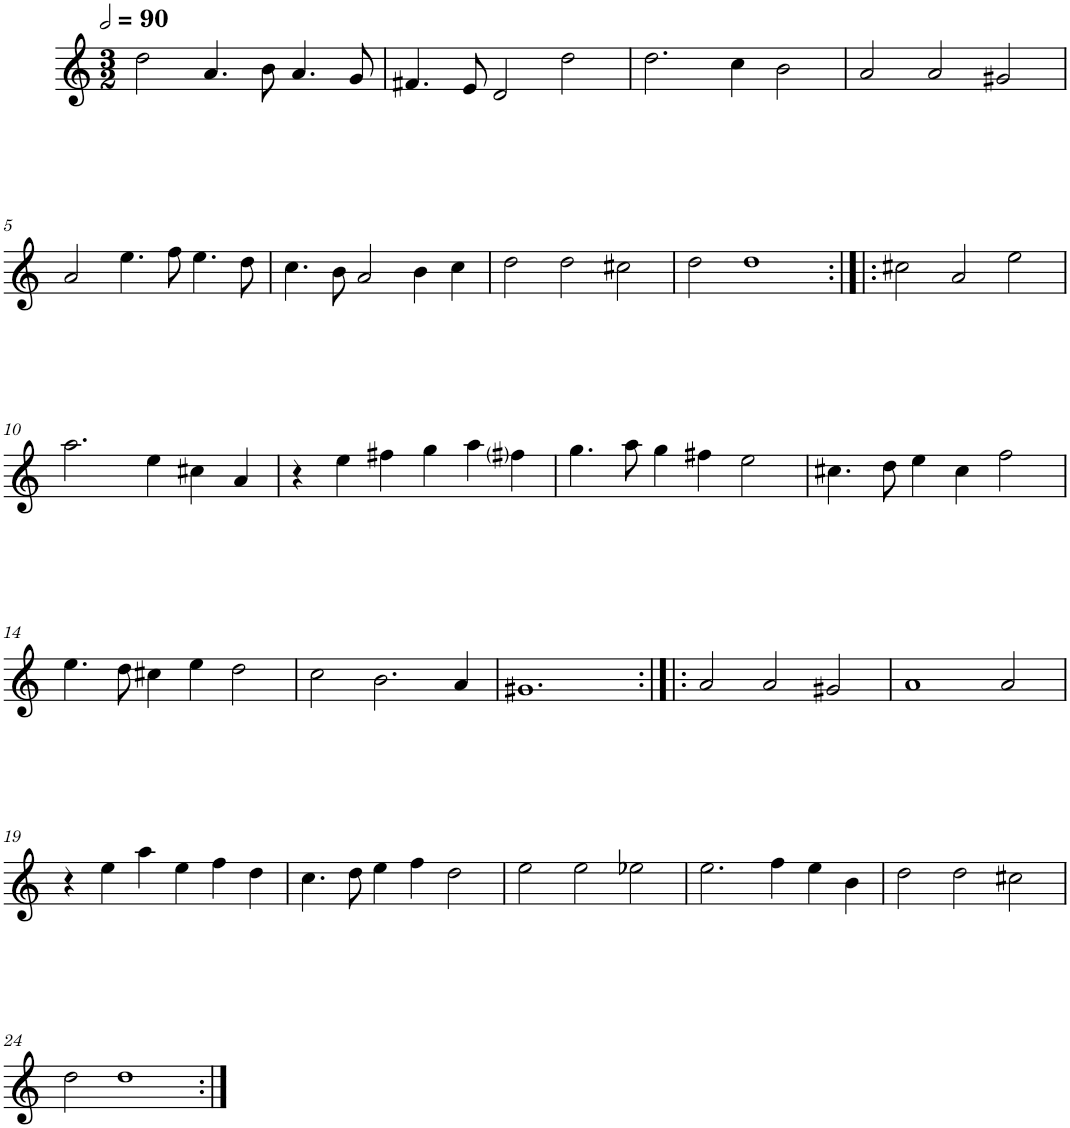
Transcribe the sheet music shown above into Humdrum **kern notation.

**kern
*part1
*staff1
*I"Cinq parties
*clefG2
*k[]
*M3/2
*MM180
=1
2dd\
4.a/
8b\
4.a/
8g/
=2
4.f#X/
8e/
2d/
2dd\
=3
2.dd\
4cc\
2b\
=4
2a/
2a/
2g#X/
!!LO:LB:g=z
=5
2a/
4.ee\
8ff\
4.ee\
8dd\
=6
4.cc\
8b\
2a/
4b\
4cc\
=7
2dd\
2dd\
2cc#X\
=8
2dd\
1dd
=9:|!|:
2cc#X\
2a/
2ee\
!!LO:LB:g=z
=10
2.aa\
4ee\
4cc#X\
4a/
=11
4r
4ee\
4ff#X\
4gg\
4aa\
4ff#i\
=12
4.gg\
8aa\
4gg\
4ff#X\
2ee\
=13
4.cc#X\
8dd\
4ee\
4cc#\
2ff\
!!LO:LB:g=z
=14
4.ee\
8dd\
4cc#X\
4ee\
2dd\
=15
2cc\
2.b\
4a/
=16
1.g#X
=17:|!|:
2a/
2a/
2g#X/
=18
1a
2a/
!!LO:LB:g=z
=19
4r
4ee\
4aa\
4ee\
4ff\
4dd\
=20
4.cc\
8dd\
4ee\
4ff\
2dd\
=21
2ee\
2ee\
2ee-X\
=22
2.ee\
4ff\
4ee\
4b\
=23
2dd\
2dd\
2cc#X\
!!LO:LB:g=z
=24
2dd\
1dd
=:|!
*-
